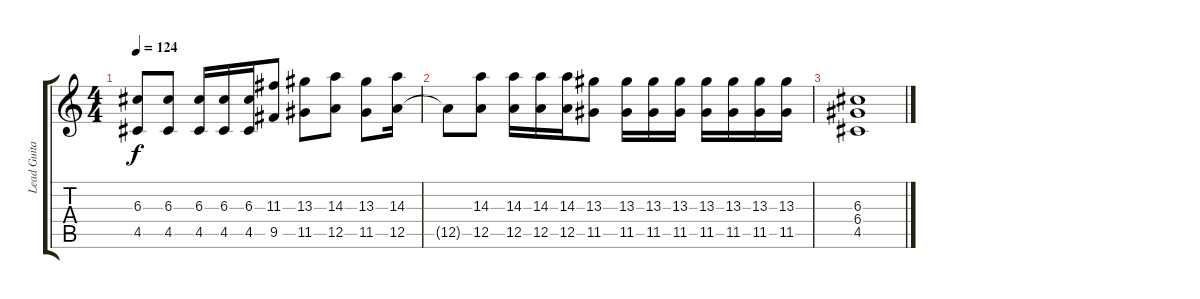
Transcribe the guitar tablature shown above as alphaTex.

\track ("Lead Guitar" "Lead Guita") {instrument overdrivenguitar}
\staff {score tabs}
\tuning (E4 B3 G3 D3 A2 E2) {hide}
\ts (4 4)
\tempo 124
\clef g2
\ks c
(6.3 4.5).8{dy f} (6.3 4.5).8 (6.3 4.5).16 (6.3 4.5).16 (6.3 4.5).16 (11.3 9.5).8 (13.3 11.5).8 (14.3 12.5).8 (13.3 11.5).8 (14.3 12.5).16 |
12.5{t}.8 (14.3 12.5).8 (14.3 12.5).16 (14.3 12.5).16 (14.3 12.5).16 (13.3 11.5).8 (13.3 11.5).16 (13.3 11.5).16 (13.3 11.5).16 (13.3 11.5).16 (13.3 11.5).16 (13.3 11.5).16 (13.3 11.5).16 |
(6.3 6.4 4.5).1
